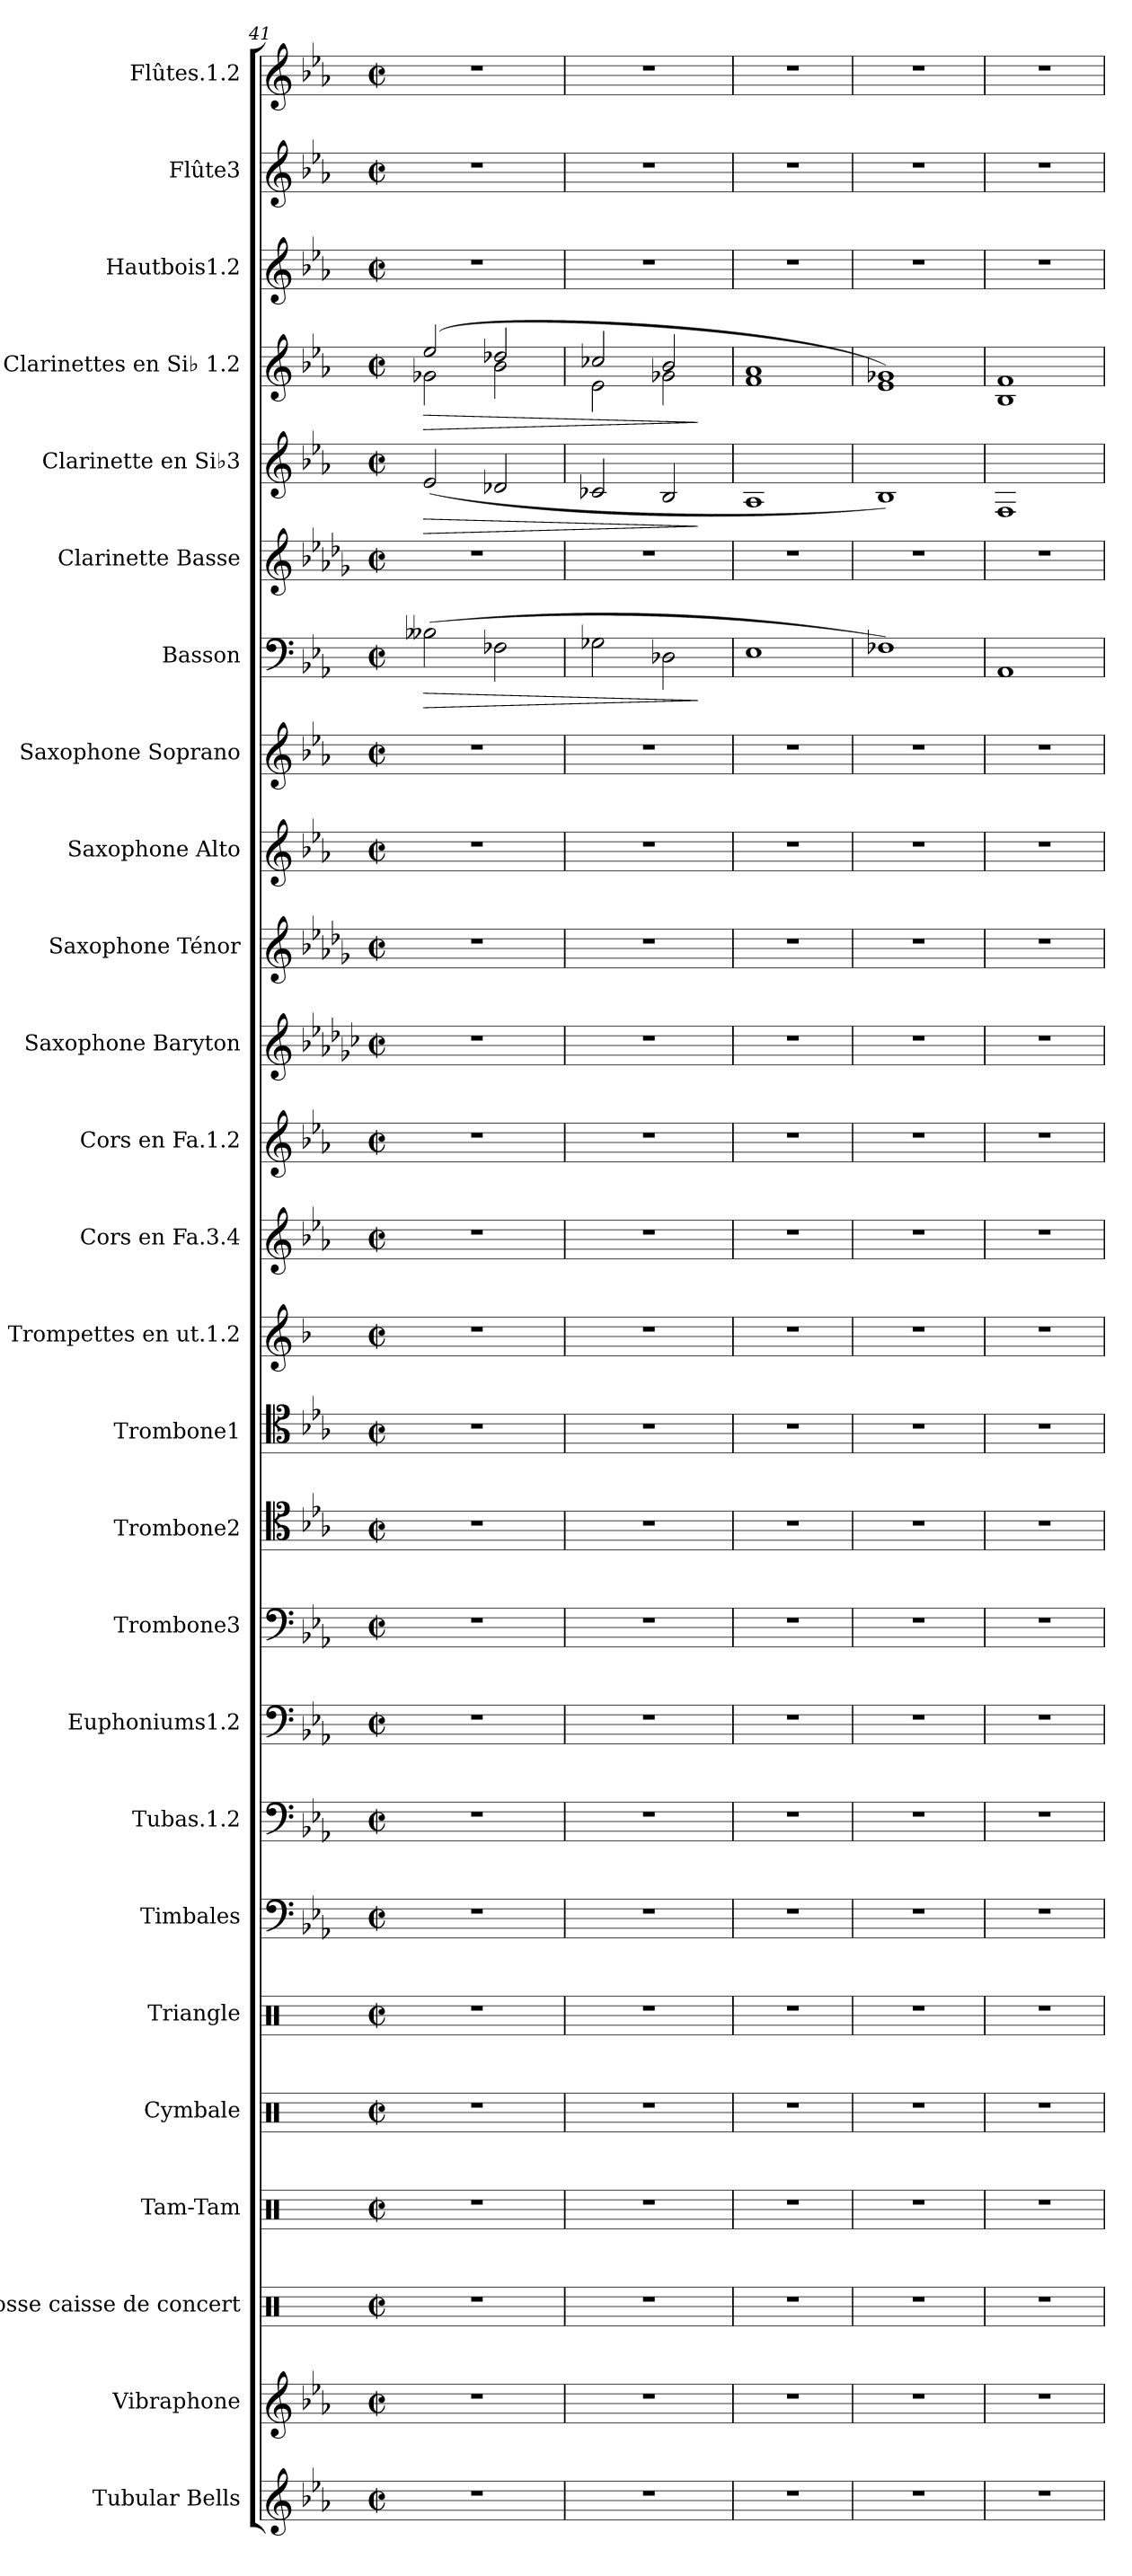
**kern	**kern	**kern	**kern	**kern	**kern	**kern	**kern	**kern	**kern	**kern	**kern	**kern	**kern	**kern	**kern	**kern	**kern	**kern	**kern	**dynam	**kern	**kern	**dynam	**kern	**dynam	**kern	**kern	**kern
*part26	*part25	*part24	*part23	*part22	*part21	*part20	*part19	*part18	*part17	*part16	*part15	*part14	*part13	*part12	*part11	*part10	*part9	*part8	*part7	*part7	*part6	*part5	*part5	*part4	*part4	*part3	*part2	*part1
*staff26	*staff25	*staff24	*staff23	*staff22	*staff21	*staff20	*staff19	*staff18	*staff17	*staff16	*staff15	*staff14	*staff13	*staff12	*staff11	*staff10	*staff9	*staff8	*staff7	*staff7	*staff6	*staff5	*staff5	*staff4	*staff4	*staff3	*staff2	*staff1
*I"Tubular Bells	*I"Vibraphone	*I"Grosse caisse de concert	*I"Tam-Tam	*I"Cymbale	*I"Triangle	*I"Timbales	*I"Tubas.1.2	*I"Euphoniums1.2	*I"Trombone3	*I"Trombone2	*I"Trombone1	*I"Trompettes en ut.1.2	*I"Cors en Fa.3.4	*I"Cors en Fa.1.2	*I"Saxophone Baryton	*I"Saxophone Ténor	*I"Saxophone Alto	*I"Saxophone Soprano	*I"Basson	*	*I"Clarinette Basse	*I"Clarinette en Si♭3	*	*I"Clarinettes en Si♭ 1.2	*	*I"Hautbois1.2	*I"Flûte3	*I"Flûtes.1.2
*I'Tu. Be.	*I'Vib.	*I'G.C. Con.	*I'Tam	*I'Cym.	*I'Trgl.	*I'Timb.	*I'Tba.1.2	*I'Euph.1.2	*I'Tbn.3	*I'Tbn.2	*I'Tbn.1	*I'Tromp. .1.2	*I'Cors.3.4	*I'Cors.1.2	*I'Sax. Bar.	*I'Sax. T.	*I'Sax. A.	*I'Sax. S.	*I'Bsn	*	*I'Cl. Basse	*I'Clar. Si♭3.	*	*I'Clar. Si♭.1.2	*	*I'Htbs.1.2	*I'Fl.3	*I'Fl.1.2
*clefG2	*clefG2	*clefX	*clefX	*clefX	*clefX	*clefF4	*clefF4	*clefF4	*clefF4	*clefC4	*clefC4	*clefG2	*clefG2	*clefG2	*clefG2	*clefG2	*clefG2	*clefG2	*clefF4	*	*clefG2	*clefG2	*	*clefG2	*	*clefG2	*clefG2	*clefG2
*	*	*	*	*	*	*	*	*	*	*	*	*ITrd1c2	*ITrd4c7	*ITrd4c7	*ITrd12c21	*ITrd8c14	*ITrd5c9	*ITrd1c2	*	*	*ITrd8c14	*ITrd1c2	*	*ITrd1c2	*	*	*ITrd-7c-12	*
*k[b-e-a-]	*k[b-e-a-]	*k[]	*k[]	*k[]	*k[]	*k[b-e-a-]	*k[b-e-a-]	*k[b-e-a-]	*k[b-e-a-]	*k[b-e-a-]	*k[b-e-a-]	*k[b-e-a-]	*k[b-e-a-d-]	*k[b-e-a-d-]	*k[b-e-a-d-g-c-]	*k[b-e-a-d-g-]	*k[b-e-a-d-g-c-]	*k[b-e-a-d-g-]	*k[b-e-a-]	*	*k[b-e-a-d-g-]	*k[b-e-a-d-g-]	*	*k[b-e-a-d-g-]	*	*k[b-e-a-]	*k[b-e-a-]	*k[b-e-a-]
*M2/2	*M2/2	*M2/2	*M2/2	*M2/2	*M2/2	*M2/2	*M2/2	*M2/2	*M2/2	*M2/2	*M2/2	*M2/2	*M2/2	*M2/2	*M2/2	*M2/2	*M2/2	*M2/2	*M2/2	*	*M2/2	*M2/2	*	*M2/2	*	*M2/2	*M2/2	*M2/2
*met(c|)	*met(c|)	*met(c|)	*met(c|)	*met(c|)	*met(c|)	*met(c|)	*met(c|)	*met(c|)	*met(c|)	*met(c|)	*met(c|)	*met(c|)	*met(c|)	*met(c|)	*met(c|)	*met(c|)	*met(c|)	*met(c|)	*met(c|)	*	*met(c|)	*met(c|)	*	*met(c|)	*	*met(c|)	*met(c|)	*met(c|)
=41	=41	=41	=41	=41	=41	=41	=41	=41	=41	=41	=41	=41	=41	=41	=41	=41	=41	=41	=41	=41	=41	=41	=41	=41	=41	=41	=41	=41
!	!	!	!	!	!	!	!	!	!	!	!	!	!	!	!	!	!	!	!	!LO:HP:b	!	!	!LO:HP:b	!	!LO:HP:b	!	!	!
*	*	*	*	*	*	*	*	*	*	*	*	*	*	*	*	*	*	*	*	*	*	*	*	*^	*	*	*	*
1r	1r	1r	1r	1r	1r	1r	1r	1r	1r	1r	1r	1r	1r	1r	1r	1r	1r	1r	(>2B--X\	>	1r	(>2d-/	>	(>2dd-/	2f-X\	>	1r	1r	1r
.	.	.	.	.	.	.	.	.	.	.	.	.	.	.	.	.	.	.	2F-X\	.	.	2c-X/	.	2cc-X/	2a-\	.	.	.	.
=42	=42	=42	=42	=42	=42	=42	=42	=42	=42	=42	=42	=42	=42	=42	=42	=42	=42	=42	=42	=42	=42	=42	=42	=42	=42	=42	=42	=42	=42
1r	1r	1r	1r	1r	1r	1r	1r	1r	1r	1r	1r	1r	1r	1r	1r	1r	1r	1r	2G-X\	.	1r	2B--X/	.	2b--X/	2d-\	.	1r	1r	1r
.	.	.	.	.	.	.	.	.	.	.	.	.	.	.	.	.	.	.	2D-X\	.	.	2A-/	.	2a-/	2f-X\	.	.	.	.
*	*	*	*	*	*	*	*	*	*	*	*	*	*	*	*	*	*	*	*	*	*	*	*	*v	*v	*	*	*	*
.	.	.	.	.	.	.	.	.	.	.	.	.	.	.	.	.	.	.	.	]	.	.	]	.	]	.	.	.
=43	=43	=43	=43	=43	=43	=43	=43	=43	=43	=43	=43	=43	=43	=43	=43	=43	=43	=43	=43	=43	=43	=43	=43	=43	=43	=43	=43	=43
*	*	*	*	*	*	*	*	*	*	*	*	*	*	*	*	*	*	*	*	*	*	*	*	*^	*	*	*	*
1r	1r	1r	1r	1r	1r	1r	1r	1r	1r	1r	1r	1r	1r	1r	1r	1r	1r	1r	1E-	.	1r	1G-	.	1g-	1e-	.	1r	1r	1r
=44	=44	=44	=44	=44	=44	=44	=44	=44	=44	=44	=44	=44	=44	=44	=44	=44	=44	=44	=44	=44	=44	=44	=44	=44	=44	=44	=44	=44	=44
1r	1r	1r	1r	1r	1r	1r	1r	1r	1r	1r	1r	1r	1r	1r	1r	1r	1r	1r	1F-X)	.	1r	1A-)	.	1f-X)	1d-	.	1r	1r	1r
=45	=45	=45	=45	=45	=45	=45	=45	=45	=45	=45	=45	=45	=45	=45	=45	=45	=45	=45	=45	=45	=45	=45	=45	=45	=45	=45	=45	=45	=45
1r	1r	1r	1r	1r	1r	1r	1r	1r	1r	1r	1r	1r	1r	1r	1r	1r	1r	1r	1AA-	.	1r	1E-	.	1e-	1A-	.	1r	1r	1r
*	*	*	*	*	*	*	*	*	*	*	*	*	*	*	*	*	*	*	*	*	*	*	*	*v	*v	*	*	*	*
=	=	=	=	=	=	=	=	=	=	=	=	=	=	=	=	=	=	=	=	=	=	=	=	=	=	=	=	=
*-	*-	*-	*-	*-	*-	*-	*-	*-	*-	*-	*-	*-	*-	*-	*-	*-	*-	*-	*-	*-	*-	*-	*-	*-	*-	*-	*-	*-
